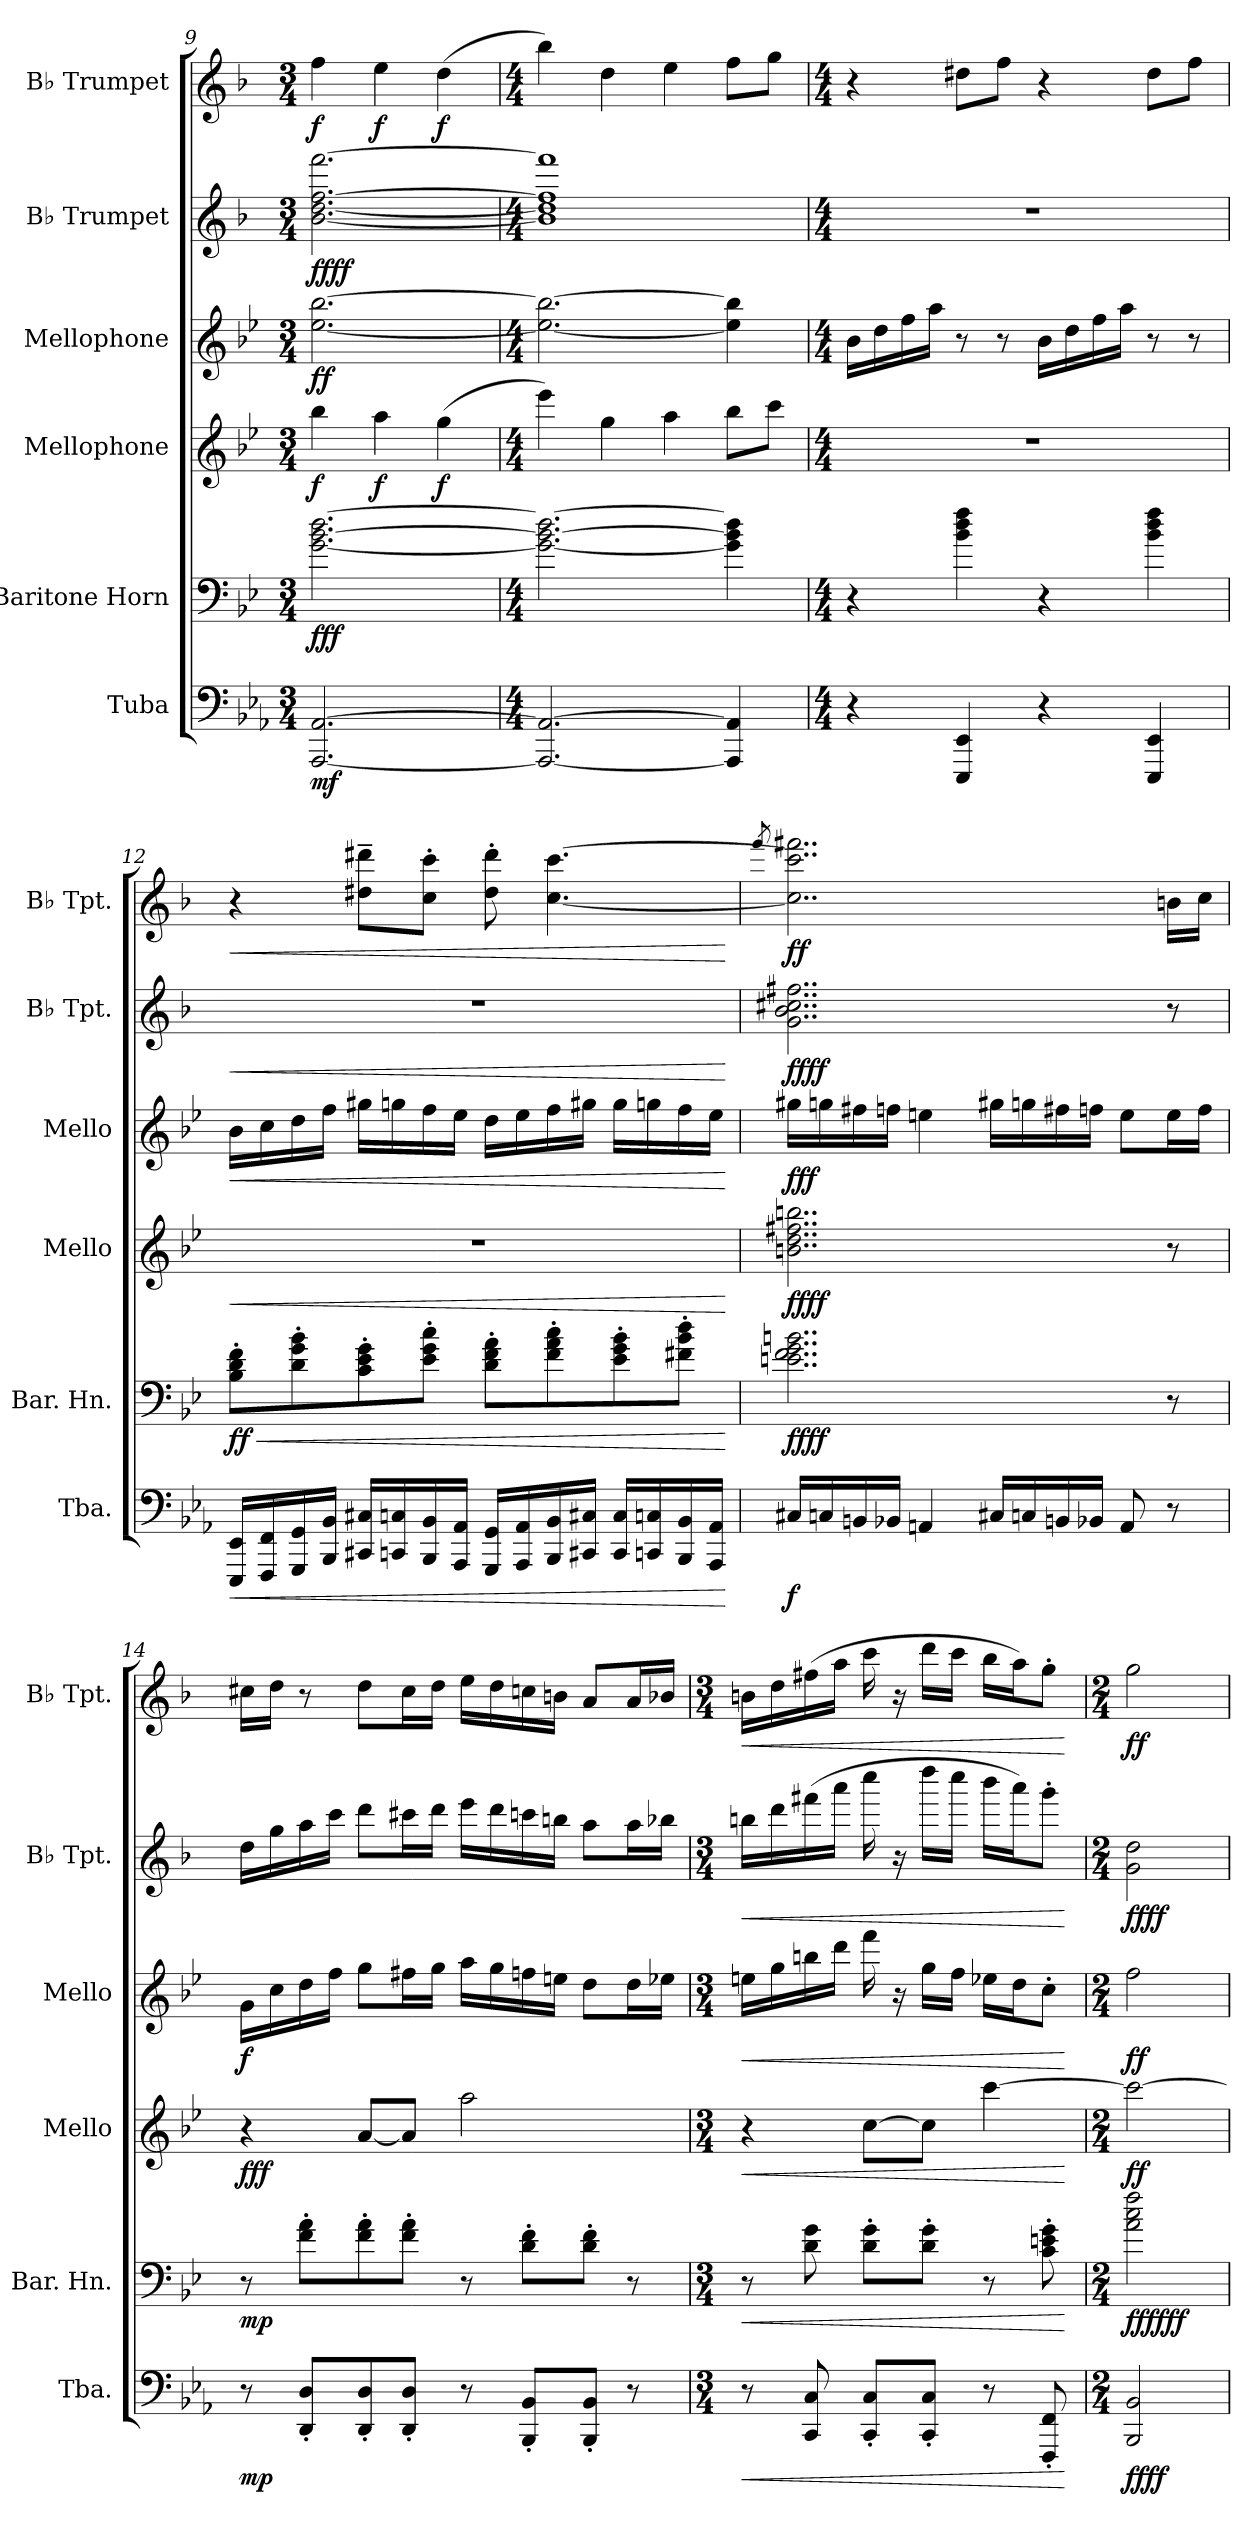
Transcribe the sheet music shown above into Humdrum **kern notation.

**kern	**dynam	**kern	**dynam	**kern	**dynam	**kern	**dynam	**kern	**dynam	**kern	**dynam
*part6	*part6	*part5	*part5	*part4	*part4	*part3	*part3	*part2	*part2	*part1	*part1
*staff6	*staff6	*staff5	*staff5	*staff4	*staff4	*staff3	*staff3	*staff2	*staff2	*staff1	*staff1
*I"Tuba	*	*I"Baritone Horn	*	*I"Mellophone	*	*I"Mellophone	*	*I"B♭ Trumpet	*	*I"B♭ Trumpet	*
*I'Tba.	*	*I'Bar. Hn.	*	*I'Mello	*	*I'Mello	*	*I'B♭ Tpt.	*	*I'B♭ Tpt.	*
*clefF4	*	*clefF4	*	*clefG2	*	*clefG2	*	*clefG2	*	*clefG2	*
*	*	*ITrd4c7	*	*ITrd4c7	*	*ITrd4c7	*	*ITrd1c2	*	*ITrd1c2	*
*k[b-e-a-]	*	*k[b-e-a-]	*	*k[b-e-a-]	*	*k[b-e-a-]	*	*k[b-e-a-]	*	*k[b-e-a-]	*
*M3/4	*	*M3/4	*	*M3/4	*	*M3/4	*	*M3/4	*	*M3/4	*
=9	=9	=9	=9	=9	=9	=9	=9	=9	=9	=9	=9
!	!LO:DY:b	!	!LO:DY:b	!	!	!	!	!	!	!	!
!	!	!	!LO:DY:n=1:b	!	!	!	!	!	!	!	!
!	!	!	!LO:DY:n=2:b	!	!LO:DY:b	!	!LO:DY:b	!	!	!	!
!	!	!	!	!	!	!	!LO:DY:n=1:b	!	!LO:DY:b	!	!
!	!	!	!	!	!	!	!	!	!LO:DY:n=1:b	!	!
!	!	!	!	!	!	!	!	!	!LO:DY:n=2:b	!	!
!	!	!	!	!	!	!	!	!	!LO:DY:n=3:b	!	!LO:DY:b
[2.AAA-/ [2.AA-/	mf	[2.c\ [2.e-\ [2.g\	f f f	4ee-\	f	[2.a-\ [2.ee-\	f f	[2.a-\ [2.cc\ [2.ee-\ [2.eee-\	f f f f	4ee-\	f
!	!	!	!	!	!LO:DY:b	!	!	!	!	!	!LO:DY:b
.	.	.	.	4dd\	f	.	.	.	.	4dd\	f
!	!	!	!	!	!LO:DY:b	!	!	!	!	!	!LO:DY:b
.	.	.	.	(4cc\	f	.	.	.	.	(4cc\	f
=10	=10	=10	=10	=10	=10	=10	=10	=10	=10	=10	=10
*M4/4	*	*M4/4	*	*M4/4	*	*M4/4	*	*M4/4	*	*M4/4	*
2.AAA-/_ 2.AA-/_	.	2.c\_ 2.e-\_ 2.g\_	.	4aa-\)	.	2.a-\_ 2.ee-\_	.	1a-] 1cc] 1ee-] 1eee-]	.	4aa-\)	.
.	.	.	.	4cc\	.	.	.	.	.	4cc\	.
.	.	.	.	4dd\	.	.	.	.	.	4dd\	.
4AAA-/] 4AA-/]	.	4c\] 4e-\] 4g\]	.	8ee-\L	.	4a-\] 4ee-\]	.	.	.	8ee-\L	.
.	.	.	.	8ff\J	.	.	.	.	.	8ff\J	.
=11	=11	=11	=11	=11	=11	=11	=11	=11	=11	=11	=11
*M4/4	*	*M4/4	*	*M4/4	*	*M4/4	*	*M4/4	*	*M4/4	*
4r	.	4r	.	1r	.	16e-\LL	.	1r	.	4r	.
.	.	.	.	.	.	16g\	.	.	.	.	.
.	.	.	.	.	.	16b-\	.	.	.	.	.
.	.	.	.	.	.	16dd\JJ	.	.	.	.	.
4EEE-/ 4EE-/	.	4e-\ 4g\ 4b-\	.	.	.	8r	.	.	.	8cc#X\L	.
.	.	.	.	.	.	8r	.	.	.	8ee-\J	.
4r	.	4r	.	.	.	16e-\LL	.	.	.	4r	.
.	.	.	.	.	.	16g\	.	.	.	.	.
.	.	.	.	.	.	16b-\	.	.	.	.	.
.	.	.	.	.	.	16dd\JJ	.	.	.	.	.
4EEE-/ 4EE-/	.	4e-\ 4g\ 4b-\	.	.	.	8r	.	.	.	8cc#\L	.
.	.	.	.	.	.	8r	.	.	.	8ee-\J	.
!!LO:PB:g=z
=12	=12	=12	=12	=12	=12	=12	=12	=12	=12	=12	=12
!	!LO:HP:b	!	!LO:HP:b	!	!LO:HP:b	!	!LO:HP:b	!	!LO:HP:b	!	!LO:HP:b
!	!	!	!LO:DY:n=1:b	!	!	!	!	!	!	!	!
16EEE-/ 16EE-/LL	<	8E-\' 8G\' 8B-\'L	< ff	1r	<	16e-\LL	<	1r	<	4r	<
16FFF/ 16FF/	.	.	.	.	.	16f\	.	.	.	.	.
16GGG/ 16GG/	.	8G\' 8c\' 8e-\'	.	.	.	16g\	.	.	.	.	.
16BBB-/ 16BB-/JJ	.	.	.	.	.	16b-\JJ	.	.	.	.	.
16CC#X/ 16C#X/LL	.	8F\' 8A-\' 8c\'	.	.	.	16cc#X\LL	.	.	.	8cc#X\~ 8ccc#X\~L	.
16CCn/ 16Cn/	.	.	.	.	.	16ccn\	.	.	.	.	.
16BBB-/ 16BB-/	.	8A-\' 8c\' 8f\'J	.	.	.	16b-\	.	.	.	8b-\' 8bb-\'J	.
16AAA-/ 16AA-/JJ	.	.	.	.	.	16a-\JJ	.	.	.	.	.
16GGG/ 16GG/LL	.	8G\' 8B-\' 8d\'L	.	.	.	16g\LL	.	.	.	8cc#\' 8ccc#\'	.
16AAA-/ 16AA-/	.	.	.	.	.	16a-\	.	.	.	.	.
16BBB-/ 16BB-/	.	8B-\' 8d\' 8f\'	.	.	.	16b-\	.	.	.	[4.b-\ [4.bb-\	.
16CC#X/ 16C#X/JJ	.	.	.	.	.	16cc#X\JJ	.	.	.	.	.
16CC#/ 16C#/LL	.	8A-\' 8c\' 8e-\'	.	.	.	16cc#\LL	.	.	.	.	.
16CCn/ 16Cn/	.	.	.	.	.	16ccn\	.	.	.	.	.
16BBB-/ 16BB-/	.	8Bn\' 8e-\' 8g\'J	.	.	.	16b-\	.	.	.	.	.
16AAA-/ 16AA-/JJ	.	.	.	.	.	16a-\JJ	.	.	.	.	.
.	[	.	[	.	[	.	[	.	[	.	[
!!LO:LB:g=z
=13	=13	=13	=13	=13	=13	=13	=13	=13	=13	=13	=13
.	.	.	.	.	.	.	.	.	.	8qeee-/	.
!	!LO:DY:b	!	!LO:DY:b	!	!	!	!	!	!	!	!
!	!	!	!LO:DY:n=1:b	!	!	!	!	!	!	!	!
!	!	!	!LO:DY:n=2:b	!	!	!	!	!	!	!	!
!	!	!	!LO:DY:n=3:b	!	!LO:DY:b	!	!	!	!	!	!
!	!	!	!	!	!LO:DY:n=1:b	!	!	!	!	!	!
!	!	!	!	!	!LO:DY:n=2:b	!	!	!	!	!	!
!	!	!	!	!	!LO:DY:n=3:b	!	!LO:DY:b	!	!LO:DY:b	!	!
!	!	!	!	!	!	!	!	!	!LO:DY:n=1:b	!	!
!	!	!	!	!	!	!	!	!	!LO:DY:n=2:b	!	!
!	!	!	!	!	!	!	!	!	!LO:DY:n=3:b	!	!LO:DY:b
!	!	!	!	!	!	!	!	!	!	!	!LO:DY:n=1:b
16C#X/LL	f	2..An\ 2..B-\ 2..c\ 2..en\	f f f f	2..en\ 2..g\ 2..bn\ 2..een\	f f f f	16cc#X\LL	fff	2..f\ 2..a-\ 2..bn\ 2..een\	f f f f	2..b-\] 2..bb-\] 2..eeen\	f f
16Cn/	.	.	.	.	.	16ccn\	.	.	.	.	.
16BBn/	.	.	.	.	.	16bn\	.	.	.	.	.
16BB-X/JJ	.	.	.	.	.	16b-X\JJ	.	.	.	.	.
4AAn/	.	.	.	.	.	4an\	.	.	.	.	.
16C#X/LL	.	.	.	.	.	16cc#X\LL	.	.	.	.	.
16Cn/	.	.	.	.	.	16ccn\	.	.	.	.	.
16BBn/	.	.	.	.	.	16bn\	.	.	.	.	.
16BB-X/JJ	.	.	.	.	.	16b-X\JJ	.	.	.	.	.
8AA/	.	.	.	.	.	8a\L	.	.	.	.	.
8r	.	8r	.	8r	.	16a\L	.	8r	.	16an\LL	.
.	.	.	.	.	.	16b-\JJ	.	.	.	16b-\JJ	.
=14	=14	=14	=14	=14	=14	=14	=14	=14	=14	=14	=14
!	!LO:DY:b	!	!LO:DY:b	!	!LO:DY:b	!	!LO:DY:b	!	!	!	!
8r	mp	8r	mp	4r	fff	16c\LL	f	16cc\LL	.	16bn\LL	.
.	.	.	.	.	.	16f\	.	16ff\	.	16cc\JJ	.
8DD/' 8D/'L	.	8B-\' 8d\'L	.	.	.	16g\	.	16gg\	.	8r	.
.	.	.	.	.	.	16b-\JJ	.	16bb-\JJ	.	.	.
8DD/' 8D/'	.	8B-\' 8d\'	.	[8d/L	.	8cc\L	.	8ccc\L	.	8cc\L	.
8DD/' 8D/'J	.	8B-\' 8d\'J	.	8d/J]	.	16bn\L	.	16bbn\L	.	16b\L	.
.	.	.	.	.	.	16cc\JJ	.	16ccc\JJ	.	16cc\JJ	.
8r	.	8r	.	2dd\	.	16dd\LL	.	16ddd\LL	.	16dd\LL	.
.	.	.	.	.	.	16cc\	.	16ccc\	.	16cc\	.
8BBB-/' 8BB-/'L	.	8G\' 8B-\'L	.	.	.	16b-X\	.	16bb-X\	.	16b-X\	.
.	.	.	.	.	.	16an\JJ	.	16aan\JJ	.	16an\JJ	.
8BBB-/' 8BB-/'J	.	8G\' 8B-\'J	.	.	.	8g\L	.	8gg\L	.	8g/L	.
8r	.	8r	.	.	.	16g\L	.	16gg\L	.	16g/L	.
.	.	.	.	.	.	16a-X\JJ	.	16aa-X\JJ	.	16a-X/JJ	.
!!LO:PB:g=z
=15	=15	=15	=15	=15	=15	=15	=15	=15	=15	=15	=15
*M3/4	*	*M3/4	*	*M3/4	*	*M3/4	*	*M3/4	*	*M3/4	*
!	!LO:HP:b	!	!LO:HP:b	!	!LO:HP:b	!	!LO:HP:b	!	!LO:HP:b	!	!LO:HP:b
8r	<	8r	<	4r	<	16an\LL	<	16aan\LL	<	16an\LL	<
.	.	.	.	.	.	16cc\	.	16ccc\	.	16cc\	.
8CC/ 8C/	.	8G\ 8c\	.	.	.	16een\	.	(16eeen\	.	(16een\	.
.	.	.	.	.	.	16gg\JJ	.	16ggg\JJ	.	16gg\JJ	.
8CC/' 8C/'L	.	8G\' 8c\'L	.	[8f\L	.	16bb-\	.	16bbb-\	.	16bb-\	.
.	.	.	.	.	.	16r	.	16r	.	16r	.
8CC/' 8C/'J	.	8G\' 8c\'J	.	8f\J]	.	16cc\LL	.	16cccc\LL	.	16ccc\LL	.
.	.	.	.	.	.	16b-\JJ	.	16bbb-\JJ	.	16bb-\JJ	.
8r	.	8r	.	[4ff\	.	16a-X\LL	.	16aaa-\LL	.	16aa-\LL	.
.	.	.	.	.	.	16g\J	.	16ggg\J)	.	16gg\J)	.
8FFF/' 8FF/'	.	8F\' 8An\' 8c\'	.	.	.	8f'\J	.	8fff'\J	.	8ff'\J	.
.	[	.	[	.	[	.	[	.	[	.	[
=16	=16	=16	=16	=16	=16	=16	=16	=16	=16	=16	=16
*M2/4	*	*M2/4	*	*M2/4	*	*M2/4	*	*M2/4	*	*M2/4	*
!	!LO:DY:b	!	!	!	!	!	!	!	!	!	!
!	!LO:DY:n=1:b	!	!LO:DY:b	!	!	!	!	!	!	!	!
!	!	!	!LO:DY:n=1:b	!	!	!	!	!	!	!	!
!	!	!	!LO:DY:n=2:b	!	!LO:DY:b	!	!LO:DY:b	!	!LO:DY:b	!	!
!	!	!	!	!	!	!	!	!	!LO:DY:n=1:b	!	!LO:DY:b
2BBB-/ 2BB-/	ff ff	2d\ 2f\ 2b-\	ff ff ff	2ff\_	ff	2b-\	ff	2f\ 2cc\	ff ff	2ff\	ff
=	=	=	=	=	=	=	=	=	=	=	=
*-	*-	*-	*-	*-	*-	*-	*-	*-	*-	*-	*-
